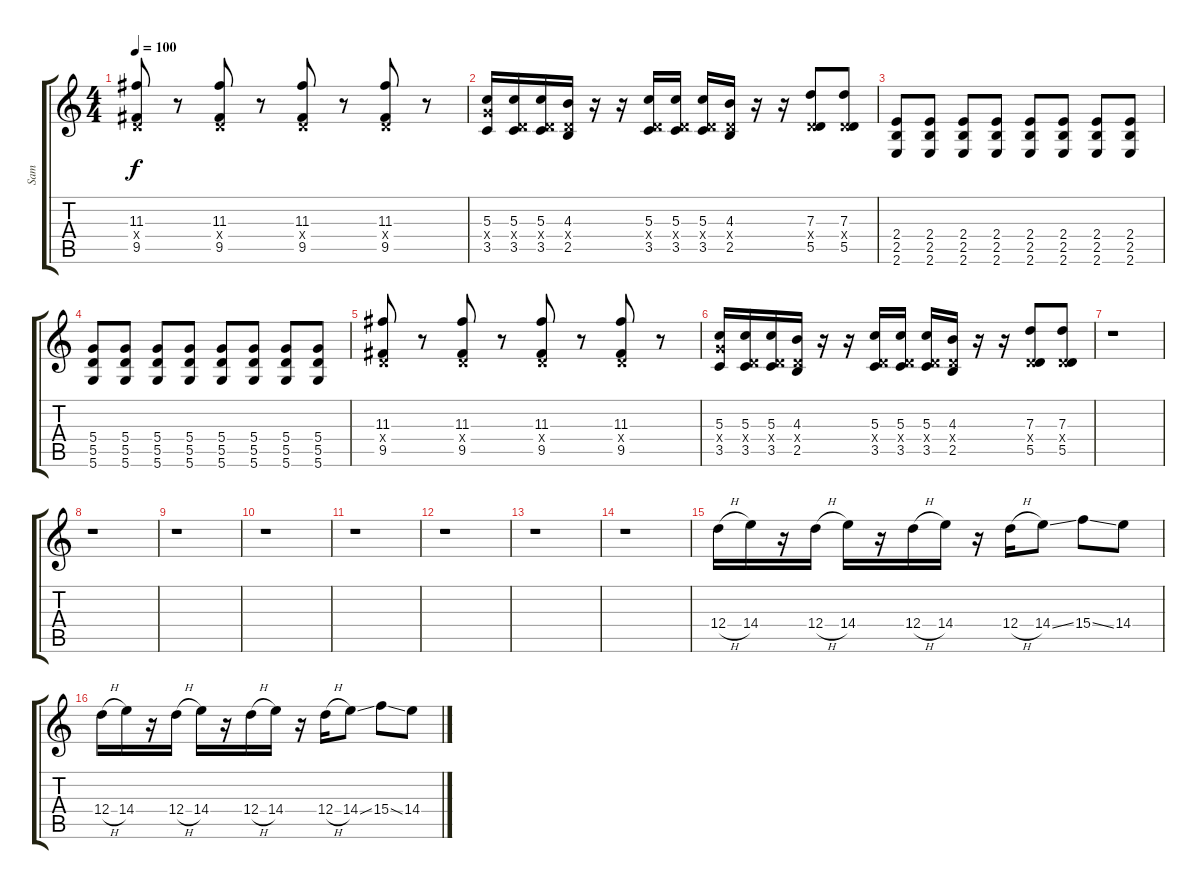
\track ("Sam" "Sam") {instrument distortionguitar}
\staff {score tabs}
\tuning (E4 B3 G3 D3 A2 D2) {hide}
\ts (4 4)
\tempo 100
\clef g2
\ks c
(11.3 0.4{x} 9.5).8{dy f} r.8 (11.3 0.4{x} 9.5).8 r.8 (11.3 0.4{x} 9.5).8 r.8 (11.3 0.4{x} 9.5).8 r.8 |
(5.3 5.4{x} 3.5).16 (5.3 0.4{x} 3.5).16 (5.3 0.4{x} 3.5).16 (4.3 0.4{x} 2.5).16 r.16 r.16 (5.3 0.4{x} 3.5).16 (5.3 0.4{x} 3.5).16 (5.3 0.4{x} 3.5).16 (4.3 0.4{x} 2.5).16 r.16 r.16 (7.3 0.4{x} 5.5).8 (7.3 0.4{x} 5.5).8 |
(2.4 2.5 2.6).8 (2.4 2.5 2.6).8 (2.4 2.5 2.6).8 (2.4 2.5 2.6).8 (2.4 2.5 2.6).8 (2.4 2.5 2.6).8 (2.4 2.5 2.6).8 (2.4 2.5 2.6).8 |
(5.4 5.5 5.6).8 (5.4 5.5 5.6).8 (5.4 5.5 5.6).8 (5.4 5.5 5.6).8 (5.4 5.5 5.6).8 (5.4 5.5 5.6).8 (5.4 5.5 5.6).8 (5.4 5.5 5.6).8 |
(11.3 0.4{x} 9.5).8 r.8 (11.3 0.4{x} 9.5).8 r.8 (11.3 0.4{x} 9.5).8 r.8 (11.3 0.4{x} 9.5).8 r.8 |
(5.3 5.4{x} 3.5).16 (5.3 0.4{x} 3.5).16 (5.3 0.4{x} 3.5).16 (4.3 0.4{x} 2.5).16 r.16 r.16 (5.3 0.4{x} 3.5).16 (5.3 0.4{x} 3.5).16 (5.3 0.4{x} 3.5).16 (4.3 0.4{x} 2.5).16 r.16 r.16 (7.3 0.4{x} 5.5).8 (7.3 0.4{x} 5.5).8 |
r.1 |
r.1 |
r.1 |
r.1 |
r.1 |
r.1 |
r.1 |
r.1 |
12.4{h}.16 14.4.16 r.16 12.4{h}.16 14.4.16 r.16 12.4{h}.16 14.4.16 r.16 12.4{h}.16 14.4{ss}.8 15.4{ss}.8 14.4.8 |
12.4{h}.16 14.4.16 r.16 12.4{h}.16 14.4.16 r.16 12.4{h}.16 14.4.16 r.16 12.4{h}.16 14.4{ss}.8 15.4{ss}.8 14.4.8
